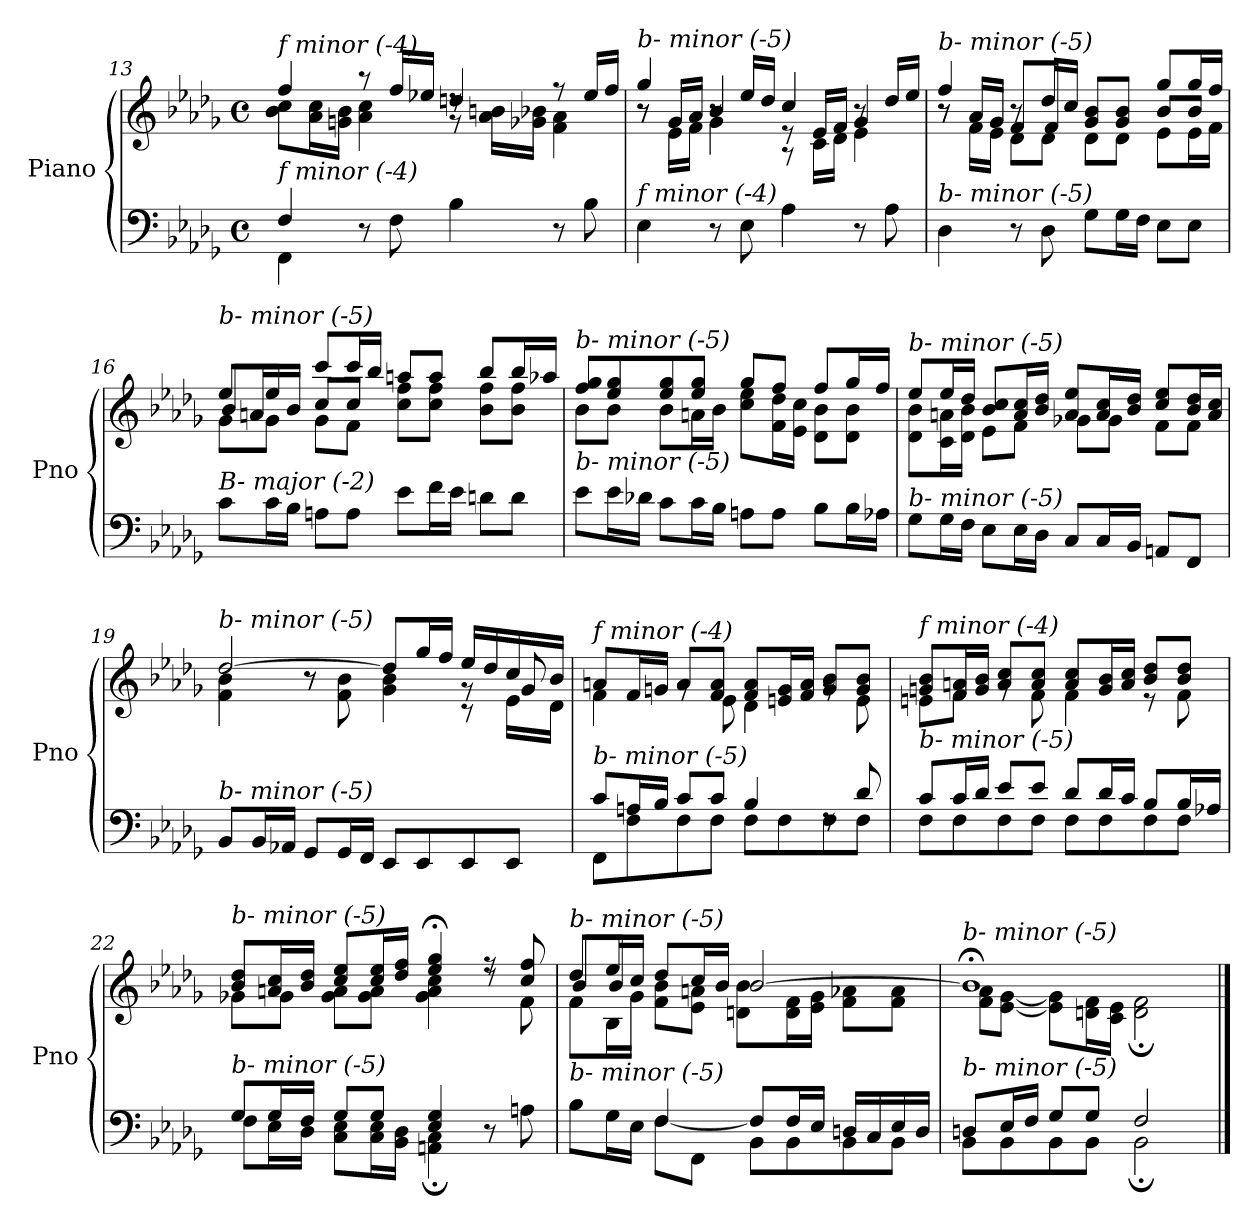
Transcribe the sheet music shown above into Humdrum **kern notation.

**kern	**kern
*part1	*part1
*staff2	*staff1
*I"Piano	*
*I'Pno	*
!!LO:PB:g=z
*clefF4	*clefG2
*k[b-e-a-d-g-]	*k[b-e-a-d-g-]
*M4/4	*M4/4
*met(c)	*met(c)
=13	=13
*^	*^
*	*^	*	*^
*	*	*	*	*	*^
!	!	!	!LO:TX:i:t=f minor (-4)	!	!	!
!LO:TX:i:t=f minor (-4)	!	!	!	!	!	!
2ryy	4F/	4FF\	4ff/	8b-\ 8cc\L	2ryy	4ryy
.	.	.	.	16a-\ 16cc\L	.	.
.	.	.	.	16gn\ 16b-\JJ	.	.
.	8r	2.ryy	8r	4a-\ 4cc\	.	2.ryy
.	8F\	.	16ff/LL	.	.	.
.	.	.	16ee-X/JJ	.	.	.
8ryy	4B-\	.	4ddn/	8rdd	8rg	.
4.ryy	.	.	.	16a-\ 16bni\LL	4.ryy	.
.	.	.	.	16g-X\ 16b-\JJ	.	.
.	8r	.	8r	4f\ 4a-\	.	.
.	8B-\	.	16ee-/LL	.	.	.
.	.	.	16ff/JJ	.	.	.
*v	*v	*v	*	*	*	*
*	*	*	*v	*v
=14	=14	=14	=14
!	!LO:TX:i:t=b- minor (-5)	!	!
!LO:TX:i:t=f minor (-4)	!	!	!
4E-\	4gg-/	8r	8r
.	.	16e-\LL	16g-/LL
.	.	16f\JJ	16a-/JJ
8r	8r	4g-\	4b-/
8E-\	16ee-/LL	.	.
.	16dd-/JJ	.	.
4A-\	4cc/	8re	8rA
.	.	16c\LL	16e-/LL
.	.	16d-\JJ	16f/JJ
8r	8r	4e-\	4g-/
8A-\	16dd-/LL	.	.
.	16ee-/JJ	.	.
!!LO:LB:g=z	!!	!!
=15	=15	=15	=15
*^	*	*	*
!	!	!LO:TX:i:t=b- minor (-5)	!	!
!LO:TX:i:t=b- minor (-5)	!	!	!	!
2ryy	4D-\	4ff/	8r	8r
.	.	.	16f\LL	16a-/LL
.	.	.	16e-\JJ	16g-/JJ
.	8r	8r	8d-\L	8f/L
.	8D-\	16dd-/LL	8d-\J	8f/J
.	.	16cc/JJ	.	.
4ryy	8G-\L	8g-/ 8b-/L	8d-\L	4ryy
.	16G-\L	8g-/ 8b-/J	8d-\J	.
.	16F\JJ	.	.	.
4ryy	8E-\L	8gg-/L	8e-\L	8b-/L
.	8E-\J	16gg-/L	16e-\L	8b-/J
.	.	16ff/JJ	16f\JJ	.
=16	=16	=16	=16	=16
!	!	!LO:TX:i:t=b- minor (-5)	!	!
!LO:TX:i:t=B- major (-2)	!	!	!	!
2ryy	8c\L	8ee-/L	8g-\L	8b-/L
.	16c\L	8ee-/J	8g-\J	16an/L
.	16B-\JJ	.	.	16b-/JJ
.	8An\L	8ccc/L	8g-\L	8cc/L
.	8A\J	16ccc/L	8f\J	8cc/J
.	.	16bb-/JJ	.	.
2ryy	8e-\L	8aan/L	8cc\ 8ff\L	2ryy
.	16f\L	8aa/J	8cc\ 8ff\J	.
.	16e-\JJ	.	.	.
.	8dn\L	8bb-/L	8b-\ 8ff\L	.
.	8d\J	16bb-/L	8b-\ 8ff\J	.
.	.	16aa-X/JJ	.	.
*v	*v	*	*	*
*	*	*v	*v
!!LO:LB:g=z
=17	=17	=17
!	!LO:TX:i:t=b- minor (-5)	!
!LO:TX:i:t=b- minor (-5)	!	!
8e-\L	8ff/ 8gg-/L	8b-\L
16e-\L	8ee-/ 8gg-/	8b-\J
16d-X\JJ	.	.
8c\L	8ee-/ 8gg-/	8b-\L
16c\L	8ee-/ 8gg-/J	16an\L
16B-\JJ	.	16b-\JJ
8An\L	8gg-/L	8cc\ 8ee-\L
8A\J	8ff/J	16f\ 16dd-\L
.	.	16e-\ 16cc\JJ
8B-\L	8ff/L	8d-\ 8b-\L
16B-\L	16gg-/L	8d-\ 8b-\J
16A-X\JJ	16ff/JJ	.
=18	=18	=18
!	!LO:TX:i:t=b- minor (-5)	!
!LO:TX:i:t=b- minor (-5)	!	!
8G-\L	8ee-/L	8d-\ 8b-\L
16G-\L	16ee-/L	16c\ 16an\L
16F\JJ	16dd-/JJ	16d-\ 16b-\JJ
8E-\L	8b-/ 8cc/L	8e-\L
16E-\L	16a/ 16cc/L	8f\J
16D-\JJ	16b-/ 16dd-/JJ	.
8C/L	8a/ 8ee-/L	8g-X\L
16C/L	16a/ 16cc/L	8g-\J
16BB-/JJ	16b-/ 16dd-/JJ	.
8AAn/L	8cc/ 8ee-/L	8f\L
8FF/J	16b-/ 16dd-/L	8f\J
.	16a/ 16cc/JJ	.
!!LO:LB:g=z
=19	=19	=19
*^	*	*^
!	!	!LO:TX:i:t=b- minor (-5)	!	!
!LO:TX:i:t=b- minor (-5)	!	!	!	!
4ryy	8BB-/L	[2dd-/	4f\ 4b-\	4ryy
.	16BB-/L	.	.	.
.	16AA-X/JJ	.	.	.
8ryy	8GG-/L	.	8r	8r
4.ryy	16GG-/L	.	8f\ 8b-\	4.ryy
.	16FF/JJ	.	.	.
.	8EE-/L	8dd-/L]	4g-\ 4b-\	.
.	8EE-/	16gg-/L	.	.
.	.	16ff/JJ	.	.
4ryy	8EE-/	16ee-/LL	8rg	8rc
.	.	16dd-/	.	.
.	8EE-/J	16cc/	16e-\LL	8g-/
.	.	16b-/JJ	16d-\JJ	.
*	*	*	*v	*v
!!LO:LB:g=z
=20	=20	=20	=20
!	!	!LO:TX:i:t=f minor (-4)	!
!LO:TX:i:t=b- minor (-5)	!	!	!
8c/L	8FF\L	8an/L	4f\
16An/L	8F\	16f/L	.
16B-/JJ	.	16gn/JJ	.
8c/L	8F\	8a/L	8rg
8c/J	8F\J	8f/ 8a/J	8e-\
4B-/	8F\L	8f/ 8a/L	4d-\
.	8F\	16en/ 16g/L	.
.	.	16f/ 16a/JJ	.
8rF	8F\	8g/ 8b-/L	8rg
8d-/	8F\J	8g/ 8b-/J	8e\
=21	=21	=21	=21
!	!	!LO:TX:i:t=f minor (-4)	!
!LO:TX:i:t=b- minor (-5)	!	!	!
8c/L	8F\L	8gn/ 8b-/L	8en\L
16c/L	8F\	16f/ 16an/L	8f\J
16d-/JJ	.	16g/ 16b-/JJ	.
8e-/L	8F\	8a/ 8cc/L	8rg
8e-/J	8F\J	8a/ 8cc/J	8f\
8d-/L	8F\L	8a/ 8cc/L	4f\
16d-/L	8F\	16g/ 16b-/L	.
16c/JJ	.	16a/ 16cc/JJ	.
8B-/L	8F\	8b-/ 8dd-/L	8r
16B-/L	8F\J	8b-/ 8dd-/J	8f\
16A-X/JJ	.	.	.
!!LO:LB:g=z
=22	=22	=22	=22
*	*	*	*^
!	!	!LO:TX:i:t=b- minor (-5)	!	!
!LO:TX:i:t=b- minor (-5)	!	!	!	!
8G-/L	8F\L	8b-/ 8dd-/L	8g-X\L	2.ryy
16G-/L	16E-\L	16an/ 16cc/L	8g-\J	.
16F/JJ	16D-\JJ	16b-/ 16dd-/JJ	.	.
8G-/L	8C\ 8E-\L	8cc/ 8ee-/L	8g-\ 8a\L	.
8G-/J	16C\ 16E-\L	16cc/ 16ee-/L	8g-\ 8a\J	.
.	16BB-\ 16D-\JJ	16dd-/ 16ff/JJ	.	.
4E-/ 4G-/	4AAn\; 4C\;	4ee-/;< 4gg-/;<	4g-\ 4a\ 4cc\	.
8r	4ryy	8r	8rdd	4ryy
8An\	.	8cc/ 8ff/	8f\	.
=23	=23	=23	=23	=23
*	*^	*	*	*^
!	!	!	!LO:TX:i:t=b- minor (-5)	!	!	!
!LO:TX:i:t=b- minor (-5)	!	!	!	!	!	!
4ryy	8B-\L	4ryy	8dd-/L	8f\L	8b-/L	4ryy
.	16G-\L	.	16ee-/L	16B-\L	8b-/J	.
.	16E-\JJ	.	16cc/JJ	16g-\JJ	.	.
2.ryy	[4F/	8F\L	8dd-/L	8f\ 8b-\L	2.ryy	2.ryy
.	.	8FF\J	16cc/L	8e-\ 8an\J	.	.
.	.	.	16b-/JJ	.	.	.
.	8F/L]	8BB-\L	[2b-/	8dn\ 8b-\L	.	.
.	16F/L	8BB-\	.	16d\ 16f\L	.	.
.	16E-/JJ	.	.	16e-\ 16g-\JJ	.	.
.	16Dn/LL	8BB-\	.	8f\ 8a-X\L	.	.
.	16C/	.	.	.	.	.
.	16E-/	8BB-\J	.	8f\ 8a-\J	.	.
.	16D/JJ	.	.	.	.	.
*	*v	*v	*	*	*	*
*	*	*	*v	*v	*v
=24	=24	=24	=24
!	!	!LO:TX:i:t=b- minor (-5)	!
!LO:TX:i:t=b- minor (-5)	!	!	!
8Dn/L	8BB-\L	1b-;<]	8f\ 8a-\L
16E-/L	8BB-\	.	[8e-\ [8g-\J
16F/JJ	.	.	.
8G-/L	8BB-\	.	8e-\] 8g-\]L
8G-/J	8BB-\J	.	16dn\ 16f\L
.	.	.	16c\ 16e-\JJ
2F/	2BB-;\	.	2d\; 2f\;
*v	*v	*	*
*	*v	*v
==	==
*-	*-
